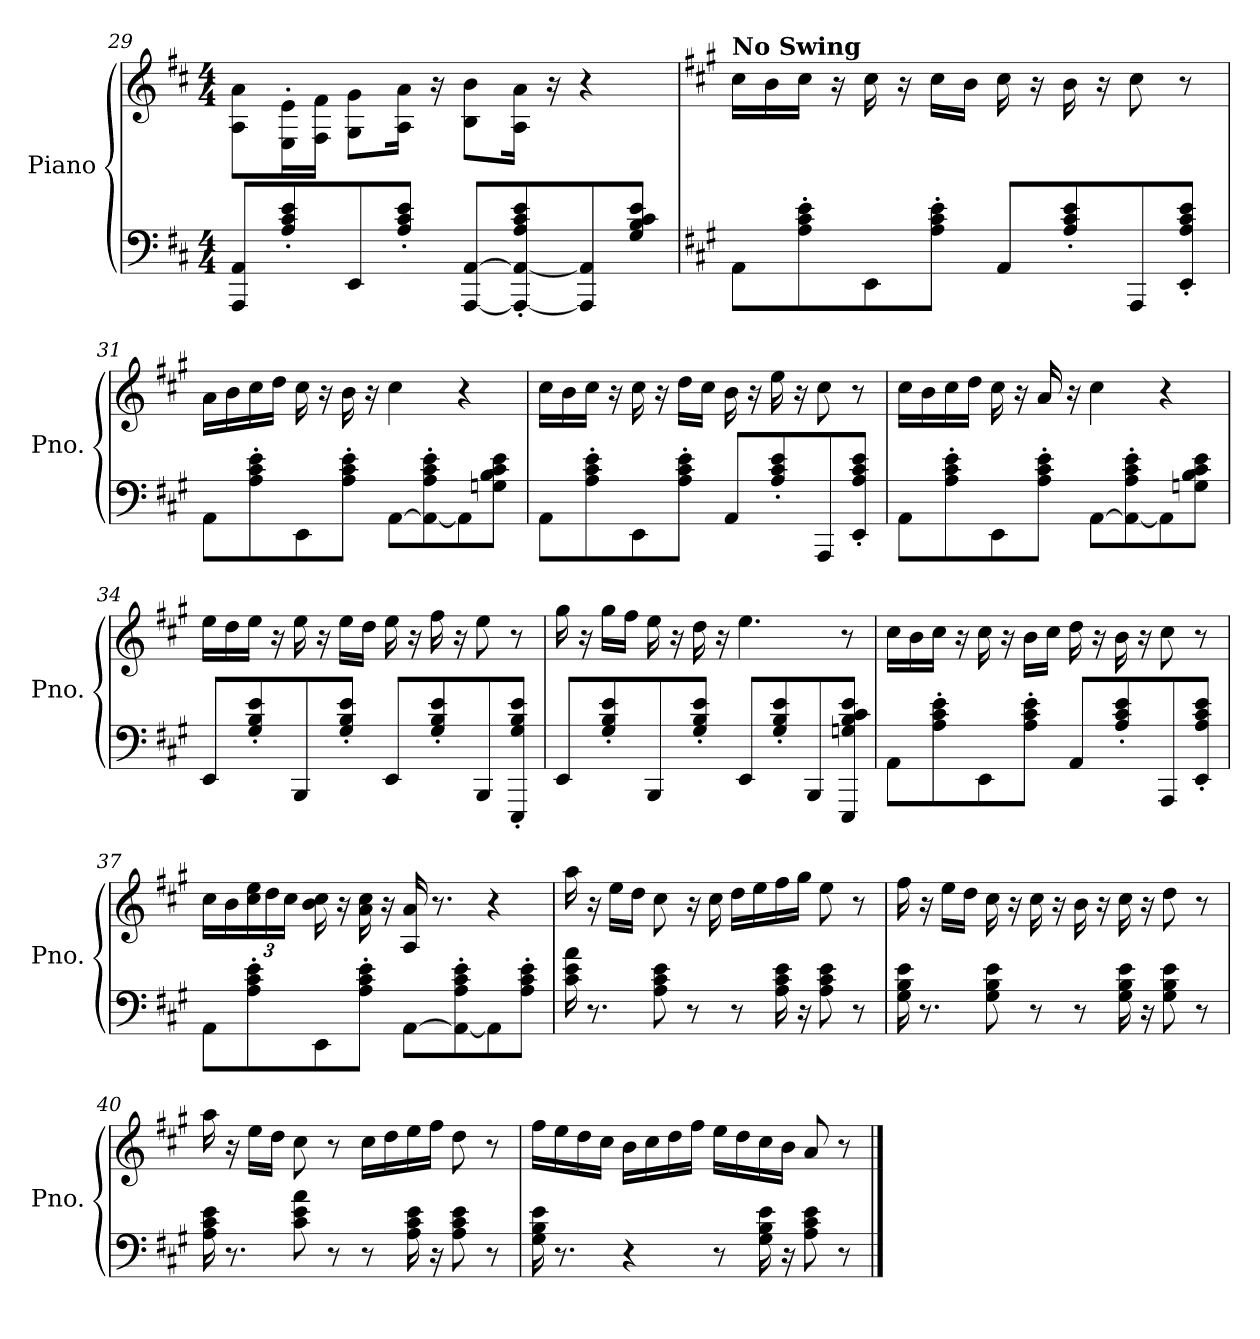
**kern	**kern
*part1	*part1
*staff2	*staff1
*I"Piano	*
*I'Pno.	*
*clefF4	*clefG2
*k[f#c#]	*k[f#c#]
*M4/4	*M4/4
=29	=29
8AAA/ 8AA/L	8A\ 8a\L
8A/' 8c#/' 8e/'	16E\' 16e\'L
.	16F#\ 16f#\JJ
8EE/	8G\ 8g\L
8A/' 8c#/' 8e/'J	16A\ 16a\Jk
.	16r
[8AAA/ [8AA/L	8B\ 8b\L
8AAA/_' 8AA/_' 8A/' 8c#/' 8e/'	16A\ 16a\Jk
.	16r
8AAA/] 8AA/]	4r
8G/ 8B/ 8c#/ 8e/J	.
=30	=30
*k[f#c#g#]	*k[f#c#g#]
!	!LO:TX:B:t=No Swing
8AA\L	16cc#\LL
.	16b\
8A\' 8c#\' 8e\'	16cc#\JJ
.	16r
8EE\	16cc#\
.	16r
8A\' 8c#\' 8e\'J	16cc#\LL
.	16b\JJ
8AA/L	16cc#\
.	16r
8A/' 8c#/' 8e/'	16b\
.	16r
8AAA/	8cc#\
8EE/' 8A/' 8c#/' 8e/'J	8r
!!LO:PB:g=z
=31	=31
8AA\L	16a\LL
.	16b\
8A\' 8c#\' 8e\'	16cc#\
.	16dd\JJ
8EE\	16cc#\
.	16r
8A\' 8c#\' 8e\'J	16b\
.	16r
[8AA\L	4cc#\
8AA\_' 8A\' 8c#\' 8e\'	.
8AA\]	4r
8Gn\ 8B\ 8c#\ 8e\J	.
=32	=32
8AA\L	16cc#\LL
.	16b\
8A\' 8c#\' 8e\'	16cc#\JJ
.	16r
8EE\	16cc#\
.	16r
8A\' 8c#\' 8e\'J	16dd\LL
.	16cc#\JJ
8AA/L	16b\
.	16r
8A/' 8c#/' 8e/'	16ee\
.	16r
8AAA/	8cc#\
8EE/' 8A/' 8c#/' 8e/'J	8r
=33	=33
8AA\L	16cc#\LL
.	16b\
8A\' 8c#\' 8e\'	16cc#\
.	16dd\JJ
8EE\	16cc#\
.	16r
8A\' 8c#\' 8e\'J	16a/
.	16r
[8AA\L	4cc#\
8AA\_' 8A\' 8c#\' 8e\'	.
8AA\]	4r
8Gn\ 8B\ 8c#\ 8e\J	.
!!LO:LB:g=z
=34	=34
8EE/L	16ee\LL
.	16dd\
8G#/' 8B/' 8e/'	16ee\JJ
.	16r
8BBB/	16ee\
.	16r
8G#/' 8B/' 8e/'J	16ee\LL
.	16dd\JJ
8EE/L	16ee\
.	16r
8G#/' 8B/' 8e/'	16ff#\
.	16r
8BBB/	8ee\
8EEE/' 8G#/' 8B/' 8e/'J	8r
=35	=35
8EE/L	16gg#\
.	16r
8G#/' 8B/' 8e/'	16gg#\LL
.	16ff#\JJ
8BBB/	16ee\
.	16r
8G#/' 8B/' 8e/'J	16dd\
.	16r
8EE/L	4.ee\
8G#/' 8B/' 8e/'	.
8BBB/	.
8EEE/ 8Gn/ 8B/ 8c#/ 8e/J	8r
=36	=36
8AA\L	16cc#\LL
.	16b\
8A\' 8c#\' 8e\'	16cc#\JJ
.	16r
8EE\	16cc#\
.	16r
8A\' 8c#\' 8e\'J	16b\LL
.	16cc#\JJ
8AA/L	16dd\
.	16r
8A/' 8c#/' 8e/'	16b\
.	16r
8AAA/	8cc#\
8EE/' 8A/' 8c#/' 8e/'J	8r
!!LO:LB:g=z
=37	=37
8AA\L	16cc#\LL
.	16b\
*	*Xbrackettup
8A\' 8c#\' 8e\'	24cc#\ 24ee\
.	24dd\
.	24cc#\JJ
8EE\	16b\ 16cc#\
.	16r
8A\' 8c#\' 8e\'J	16a\ 16cc#\
.	16r
[8AA\L	16A/ 16a/
.	8.r
8AA\_' 8A\' 8c#\' 8e\'	.
8AA\]	4r
8A\' 8c#\' 8e\'J	.
=38	=38
16c#\ 16e\ 16a\	16aa\
8.r	16r
.	16ee\LL
.	16dd\JJ
8A\ 8c#\ 8e\	8cc#\
8r	16r
.	16cc#\
8r	16dd\LL
.	16ee\
16A\ 16c#\ 16e\	16ff#\
16r	16gg#\JJ
8A\ 8c#\ 8e\	8ee\
8r	8r
=39	=39
16G#\ 16B\ 16e\	16ff#\
8.r	16r
.	16ee\LL
.	16dd\JJ
8G#\ 8B\ 8e\	16cc#\
.	16r
8r	16cc#\
.	16r
8r	16b\
.	16r
16G#\ 16B\ 16e\	16cc#\
16r	16r
8G#\ 8B\ 8e\	8dd\
8r	8r
!!LO:LB:g=z
=40	=40
16A\ 16c#\ 16e\	16aa\
8.r	16r
.	16ee\LL
.	16dd\JJ
8c#\ 8e\ 8a\	8cc#\
8r	8r
8r	16cc#\LL
.	16dd\
16A\ 16c#\ 16e\	16ee\
16r	16ff#\JJ
8A\ 8c#\ 8e\	8dd\
8r	8r
=41	=41
16G#\ 16B\ 16e\	16ff#\LL
8.r	16ee\
.	16dd\
.	16cc#\JJ
4r	16b\LL
.	16cc#\
.	16dd\
.	16ff#\JJ
8r	16ee\LL
.	16dd\
16G#\ 16B\ 16e\	16cc#\
16r	16b\JJ
8A\ 8c#\ 8e\	8a/
8r	8r
==	==
*-	*-
